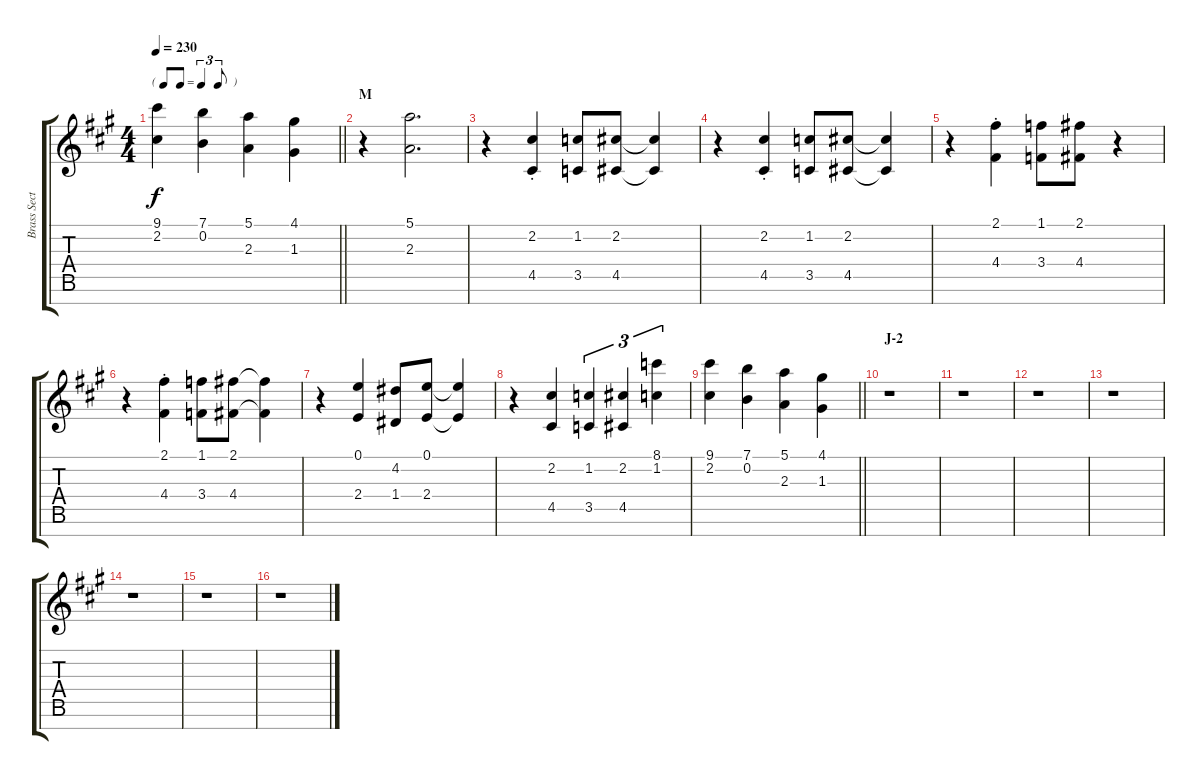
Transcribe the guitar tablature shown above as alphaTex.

\track ("Brass Section" "Brass Sect") {instrument brasssection}
\staff {score tabs}
\tuning (E5 B4 G4 D4 A3 E3 B2) {hide}
\ts (4 4)
\tf triplet8th
\tempo 230
\clef g2
\barLineRight lightlight
\ks a
(9.1 2.2).4{dy f} (7.1 0.2).4 (5.1 2.3).4 (4.1 1.3).4 |
\section ("" "M")
r.4 (5.1 2.3).2{d} |
r.4 (2.2{st} 4.5{st}).4 (1.2 3.5).8 (2.2 4.5).8 (2.2{t} 4.5{t}).4 |
r.4 (2.2{st} 4.5{st}).4 (1.2 3.5).8 (2.2 4.5).8 (2.2{t} 4.5{t}).4 |
r.4 (2.1{st} 4.4{st}).4 (1.1 3.4).8 (2.1 4.4).8 r.4 |
r.4 (2.1{st} 4.4{st}).4 (1.1 3.4).8 (2.1 4.4).8 (2.1{t} 4.4{t}).4 |
r.4 (0.1 2.4).4 (4.2 1.4).8 (0.1 2.4).8 (0.1{t} 2.4{t}).4 |
r.4 (2.2 4.5).4 (1.2 3.5).4{tu (3 2)} (2.2 4.5).4{tu (3 2)} (8.1 1.2).4{tu (3 2)} |
\barLineRight lightlight
(9.1 2.2).4 (7.1 0.2).4 (5.1 2.3).4 (4.1 1.3).4 |
\section ("" "J-2")
r.1 |
r.1 |
r.1 |
r.1 |
r.1 |
r.1 |
r.1
